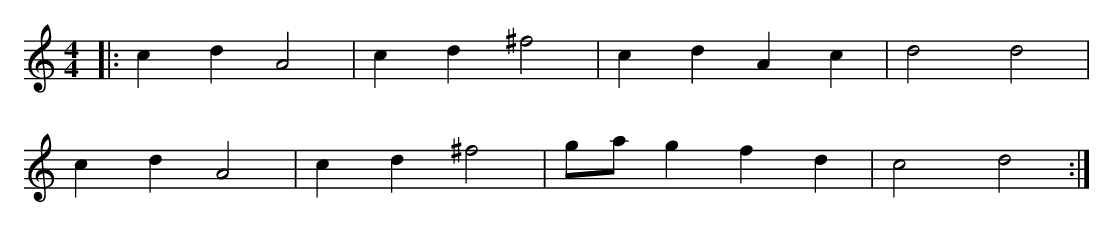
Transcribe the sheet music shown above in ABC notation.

X:1
M:4/4
K:Ddor
|:c2d2A4|c2d2^f4|c2d2A2c2|d4d4|
c2d2A4|c2d2^f4|gag2f2d2|c4d4:|
